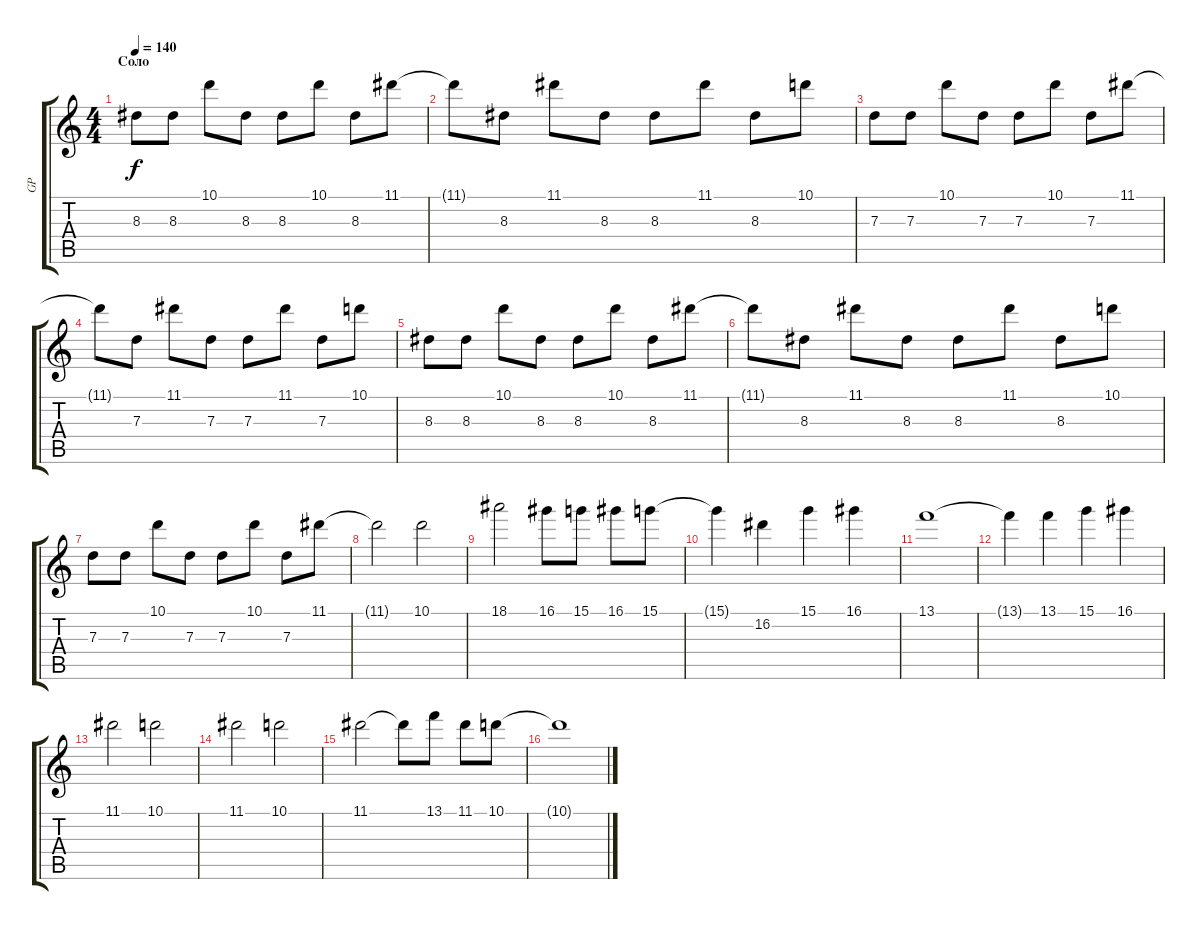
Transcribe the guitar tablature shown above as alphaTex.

\track ("GP" "GP") {instrument overdrivenguitar}
\staff {score tabs}
\tuning (E4 B3 G3 D3 A2 E2) {hide}
\ts (4 4)
\section ("" "Соло")
\tempo 140
\clef g2
\ks c
8.3.8{dy f} 8.3.8 10.1.8 8.3.8 8.3.8 10.1.8 8.3.8 11.1.8 |
11.1{t}.8 8.3.8 11.1.8 8.3.8 8.3.8 11.1.8 8.3.8 10.1.8 |
7.3.8 7.3.8 10.1.8 7.3.8 7.3.8 10.1.8 7.3.8 11.1.8 |
11.1{t}.8 7.3.8 11.1.8 7.3.8 7.3.8 11.1.8 7.3.8 10.1.8 |
8.3.8 8.3.8 10.1.8 8.3.8 8.3.8 10.1.8 8.3.8 11.1.8 |
11.1{t}.8 8.3.8 11.1.8 8.3.8 8.3.8 11.1.8 8.3.8 10.1.8 |
7.3.8 7.3.8 10.1.8 7.3.8 7.3.8 10.1.8 7.3.8 11.1.8 |
11.1{t}.2 10.1.2 |
18.1.2 16.1.8 15.1.8 16.1.8 15.1.8 |
15.1{t}.4 16.2.4 15.1.4 16.1.4 |
13.1.1 |
13.1{t}.4 13.1.4 15.1.4 16.1.4 |
11.1.2 10.1.2 |
11.1.2 10.1.2 |
11.1.2 11.1{t}.8 13.1.8 11.1.8 10.1.8 |
10.1{t}.1
